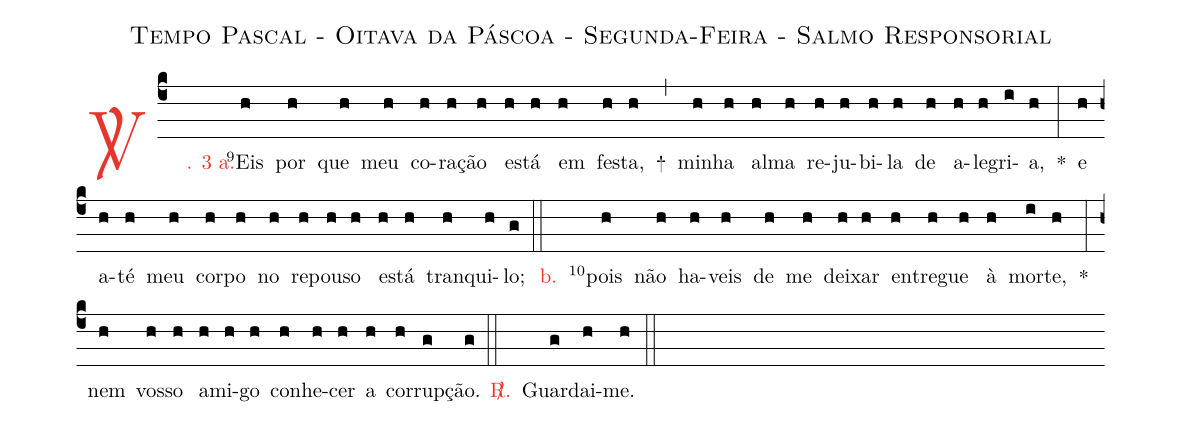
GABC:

name: Tempo Pascal - Oitava da Páscoa - Segunda-Feira - Salmo Responsorial;
%%
(c4)

<c><sp>V/</sp>. 3 a.</c>() <v>\VSup{9}</v>Eis(h) por(h) que(h) meu(h) co(h)ra(h)ção(h) es(h)tá(h) em(h) fes(h)ta,(h) +(,)
mi(h)nha(h) al(h)ma(h) re(h)ju(h)bi(h)la(h) de(h) a(h)le(h)gri(i)a,(h) *(:)
e(h) a(h)té(h) meu(h) cor(h)po(h) no(h) re(h)pou(h)so(h) es(h)tá(h) tran(h)qui(h)lo;(g)

(::)

<nlba><c>b.</c>() <v>\VSup{10}</v>pois</nlba>(h) não(h) ha(h)veis(h) de(h) me(h) dei(h)xar(h) en(h)tre(h)gue(h) à(h) mor(i)te,(h) *(:)
nem(h) vos(h)so(h) a(h)mi(h)go(h) co(h)nhe(h)cer(h) a(h) cor(h)rup(g)ção.(g)

(::)

<nlba><c><sp>R/</sp>.</c>() Guar</nlba>(g)dai-(h)me.(h)

(::)
